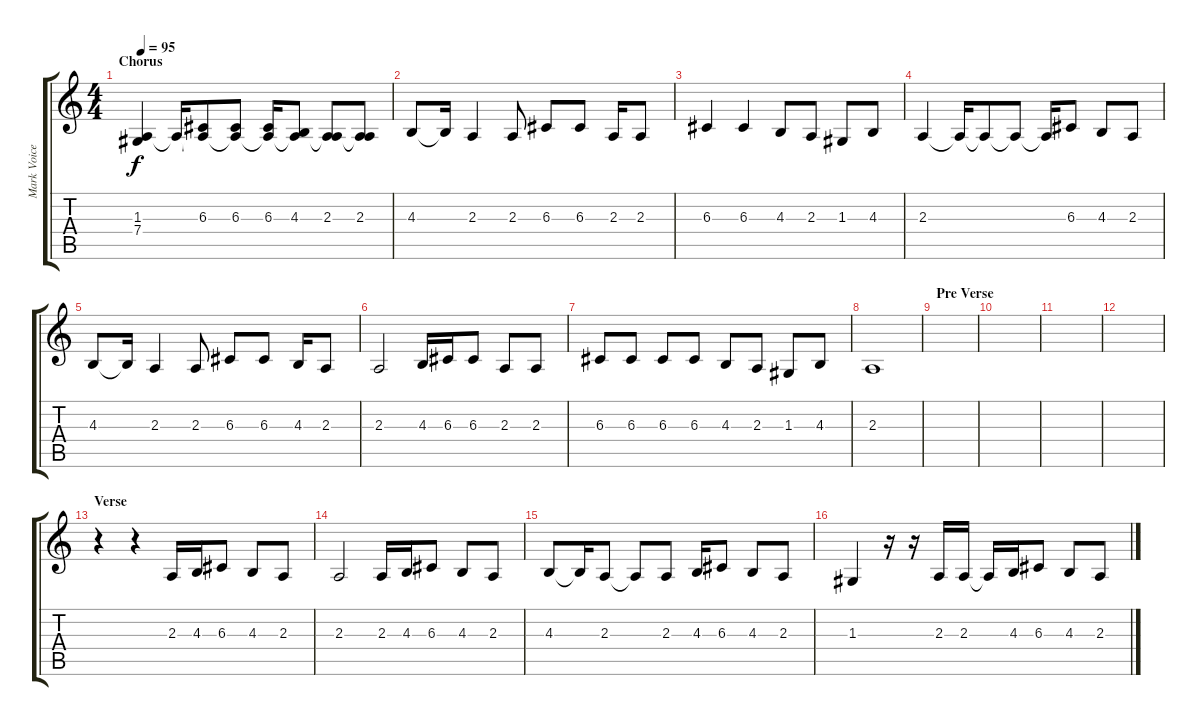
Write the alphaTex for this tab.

\track ("Mark Voice" "Mark Voice") {instrument lead2sawtooth}
\staff {score tabs}
\tuning (E4 B3 G3 D3 A2 E2) {hide}
\ts (4 4)
\section ("" "Chorus")
\tempo 95
\clef g2
\ks c
(1.3{t} 7.4).4{dy f} 7.4{t}.16 (6.3 7.4{t}).8 (6.3 7.4{t}).8 (6.3 7.4{t}).16 (4.3 7.4{t}).8 (2.3 7.4{t}).8 (2.3 7.4{t}).8 |
4.3.8 4.3{t}.16 2.3.4 2.3.8 6.3.8 6.3.8 2.3.16 2.3.8 |
6.3.4 6.3.4 4.3.8 2.3.8 1.3.8 4.3.8 |
2.3.4 2.3{t}.16 2.3{t}.8 2.3{t}.8 2.3{t}.16 6.3.8 4.3.8 2.3.8 |
4.3.8 4.3{t}.16 2.3.4 2.3.8 6.3.8 6.3.8 4.3.16 2.3.8 |
2.3.2 4.3.16 6.3.16 6.3.8 2.3.8 2.3.8 |
6.3.8 6.3.8 6.3.8 6.3.8 4.3.8 2.3.8 1.3.8 4.3.8 |
2.3.1 |
\section ("" "Pre Verse")
|
|
|
|
\section ("" "Verse")
r.4 r.4 2.3.16 4.3.16 6.3.8 4.3.8 2.3.8 |
2.3.2 2.3.16 4.3.16 6.3.8 4.3.8 2.3.8 |
4.3.8 4.3{t}.16 2.3.8 2.3{t}.8 2.3.8 4.3.16 6.3.8 4.3.8 2.3.8 |
1.3.4 r.16 r.16 2.3.16 2.3.16 2.3{t}.16 4.3.16 6.3.8 4.3.8 2.3.8
